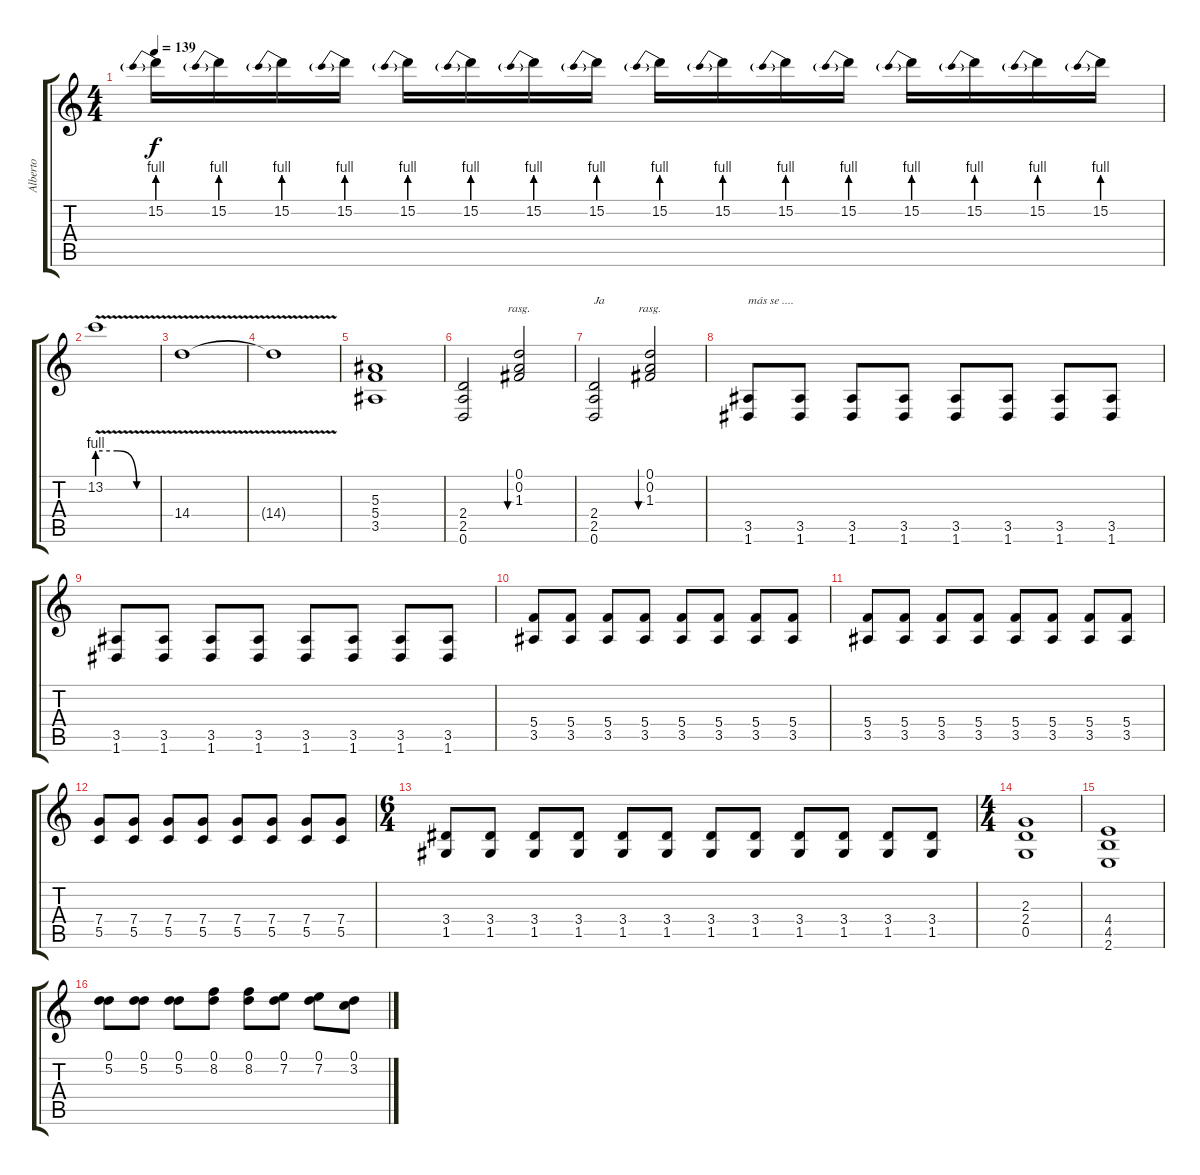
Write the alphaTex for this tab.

\track ("Alberto" "Alberto") {instrument distortionguitar}
\staff {score tabs}
\tuning (D4 A3 F3 C3 G2 D2) {hide}
\ts (4 4)
\tempo 139
\clef g2
\ks c
15.2{be (prebend 0 4 60 4)}.16{dy f} 15.2{be (prebend 0 4 60 4)}.16 15.2{be (prebend 0 4 60 4)}.16 15.2{be (prebend 0 4 60 4)}.16 15.2{be (prebend 0 4 60 4)}.16 15.2{be (prebend 0 4 60 4)}.16 15.2{be (prebend 0 4 60 4)}.16 15.2{be (prebend 0 4 60 4)}.16 15.2{be (prebend 0 4 60 4)}.16 15.2{be (prebend 0 4 60 4)}.16 15.2{be (prebend 0 4 60 4)}.16 15.2{be (prebend 0 4 60 4)}.16 15.2{be (prebend 0 4 60 4)}.16 15.2{be (prebend 0 4 60 4)}.16 15.2{be (prebend 0 4 60 4)}.16 15.2{be (prebend 0 4 60 4)}.16 |
13.2{be (custom 0 4 20 4 40 0 60 0) v}.1 |
14.4{v}.1 |
14.4{t}.1 |
(5.3 5.4 3.5).1 |
(2.4 2.5 0.6).2 (0.1 0.2 1.3).2{bu 30 rasg ii} |
(2.4 2.5 0.6).2{txt "Ja"} (0.1 0.2 1.3).2{bu 30 rasg ii} |
(3.5 1.6).8{txt "más se ...."} (3.5 1.6).8 (3.5 1.6).8 (3.5 1.6).8 (3.5 1.6).8 (3.5 1.6).8 (3.5 1.6).8 (3.5 1.6).8 |
(3.5 1.6).8 (3.5 1.6).8 (3.5 1.6).8 (3.5 1.6).8 (3.5 1.6).8 (3.5 1.6).8 (3.5 1.6).8 (3.5 1.6).8 |
(5.4 3.5).8 (5.4 3.5).8 (5.4 3.5).8 (5.4 3.5).8 (5.4 3.5).8 (5.4 3.5).8 (5.4 3.5).8 (5.4 3.5).8 |
(5.4 3.5).8 (5.4 3.5).8 (5.4 3.5).8 (5.4 3.5).8 (5.4 3.5).8 (5.4 3.5).8 (5.4 3.5).8 (5.4 3.5).8 |
(7.4 5.5).8 (7.4 5.5).8 (7.4 5.5).8 (7.4 5.5).8 (7.4 5.5).8 (7.4 5.5).8 (7.4 5.5).8 (7.4 5.5).8 |
\ts (6 4)
(3.4 1.5).8 (3.4 1.5).8 (3.4 1.5).8 (3.4 1.5).8 (3.4 1.5).8 (3.4 1.5).8 (3.4 1.5).8 (3.4 1.5).8 (3.4 1.5).8 (3.4 1.5).8 (3.4 1.5).8 (3.4 1.5).8 |
\ts (4 4)
(2.3 2.4 0.5).1 |
(4.4 4.5 2.6).1 |
(0.1 5.2).8 (0.1 5.2).8 (0.1 5.2).8 (0.1 8.2).8 (0.1 8.2).8 (0.1 7.2).8 (0.1 7.2).8 (0.1 3.2).8
